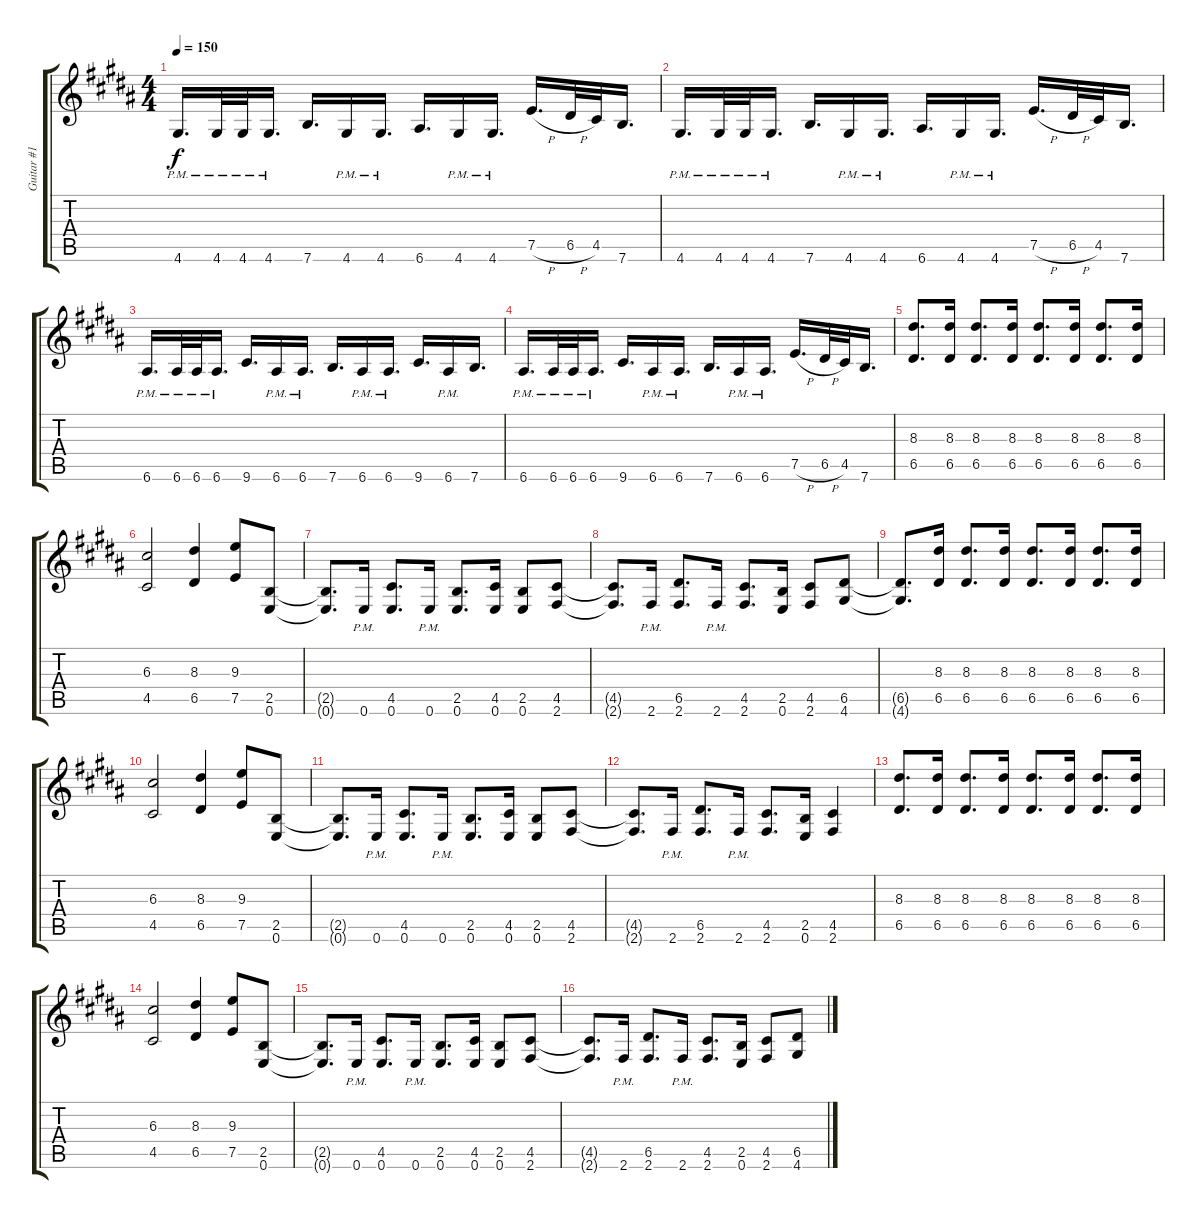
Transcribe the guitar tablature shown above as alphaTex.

\track ("Guitar #1" "Guitar #1") {instrument distortionguitar}
\staff {score tabs}
\tuning (E4 B3 G3 D3 A2 E2) {hide}
\ts (4 4)
\tempo 150
\clef g2
\ks b
4.6{pm}.16{d dy f} 4.6{pm}.32 4.6{pm}.32 4.6{pm}.16{d} 7.6.16{d} 4.6{pm}.16 4.6{pm}.16{d} 6.6.16{d} 4.6{pm}.16 4.6{pm}.16{d} 7.5{h}.16{d} 6.5{h}.32 4.5.32 7.6.16{d} |
\ks g#minor
4.6{pm}.16{d} 4.6{pm}.32 4.6{pm}.32 4.6{pm}.16{d} 7.6.16{d} 4.6{pm}.16 4.6{pm}.16{d} 6.6.16{d} 4.6{pm}.16 4.6{pm}.16{d} 7.5{h}.16{d} 6.5{h}.32 4.5.32 7.6.16{d} |
6.6{pm}.16{d} 6.6{pm}.32 6.6{pm}.32 6.6{pm}.16{d} 9.6.16{d} 6.6{pm}.16 6.6{pm}.16{d} 7.6.16{d} 6.6{pm}.16 6.6{pm}.16{d} 9.6.16{d} 6.6{pm}.16 7.6.16{d} |
6.6{pm}.16{d} 6.6{pm}.32 6.6{pm}.32 6.6{pm}.16{d} 9.6.16{d} 6.6{pm}.16 6.6{pm}.16{d} 7.6.16{d} 6.6{pm}.16 6.6{pm}.16{d} 7.5{h}.16{d} 6.5{h}.32 4.5.32 7.6.16{d} |
\ks b
(8.3 6.5).8{d} (8.3 6.5).16 (8.3 6.5).8{d} (8.3 6.5).16 (8.3 6.5).8{d} (8.3 6.5).16 (8.3 6.5).8{d} (8.3 6.5).16 |
\ks g#minor
(6.3 4.5).2 (8.3 6.5).4 (9.3 7.5).8 (2.5 0.6).8 |
(2.5{t} 0.6{t}).8{d} 0.6{pm}.16 (4.5 0.6).8{d} 0.6{pm}.16 (2.5 0.6).8{d} (4.5 0.6).16 (2.5 0.6).8 (4.5 2.6).8 |
(4.5{t} 2.6{t}).8{d} 2.6{pm}.16 (6.5 2.6).8{d} 2.6{pm}.16 (4.5 2.6).8{d} (2.5 0.6).16 (4.5 2.6).8 (6.5 4.6).8 |
\ks b
(6.5{t} 4.6{t}).8{d} (8.3 6.5).16 (8.3 6.5).8{d} (8.3 6.5).16 (8.3 6.5).8{d} (8.3 6.5).16 (8.3 6.5).8{d} (8.3 6.5).16 |
\ks g#minor
(6.3 4.5).2 (8.3 6.5).4 (9.3 7.5).8 (2.5 0.6).8 |
(2.5{t} 0.6{t}).8{d} 0.6{pm}.16 (4.5 0.6).8{d} 0.6{pm}.16 (2.5 0.6).8{d} (4.5 0.6).16 (2.5 0.6).8 (4.5 2.6).8 |
(4.5{t} 2.6{t}).8{d} 2.6{pm}.16 (6.5 2.6).8{d} 2.6{pm}.16 (4.5 2.6).8{d} (2.5 0.6).16 (4.5 2.6).4 |
\ks b
(8.3 6.5).8{d} (8.3 6.5).16 (8.3 6.5).8{d} (8.3 6.5).16 (8.3 6.5).8{d} (8.3 6.5).16 (8.3 6.5).8{d} (8.3 6.5).16 |
\ks g#minor
(6.3 4.5).2 (8.3 6.5).4 (9.3 7.5).8 (2.5 0.6).8 |
(2.5{t} 0.6{t}).8{d} 0.6{pm}.16 (4.5 0.6).8{d} 0.6{pm}.16 (2.5 0.6).8{d} (4.5 0.6).16 (2.5 0.6).8 (4.5 2.6).8 |
(4.5{t} 2.6{t}).8{d} 2.6{pm}.16 (6.5 2.6).8{d} 2.6{pm}.16 (4.5 2.6).8{d} (2.5 0.6).16 (4.5 2.6).8 (6.5 4.6).8
